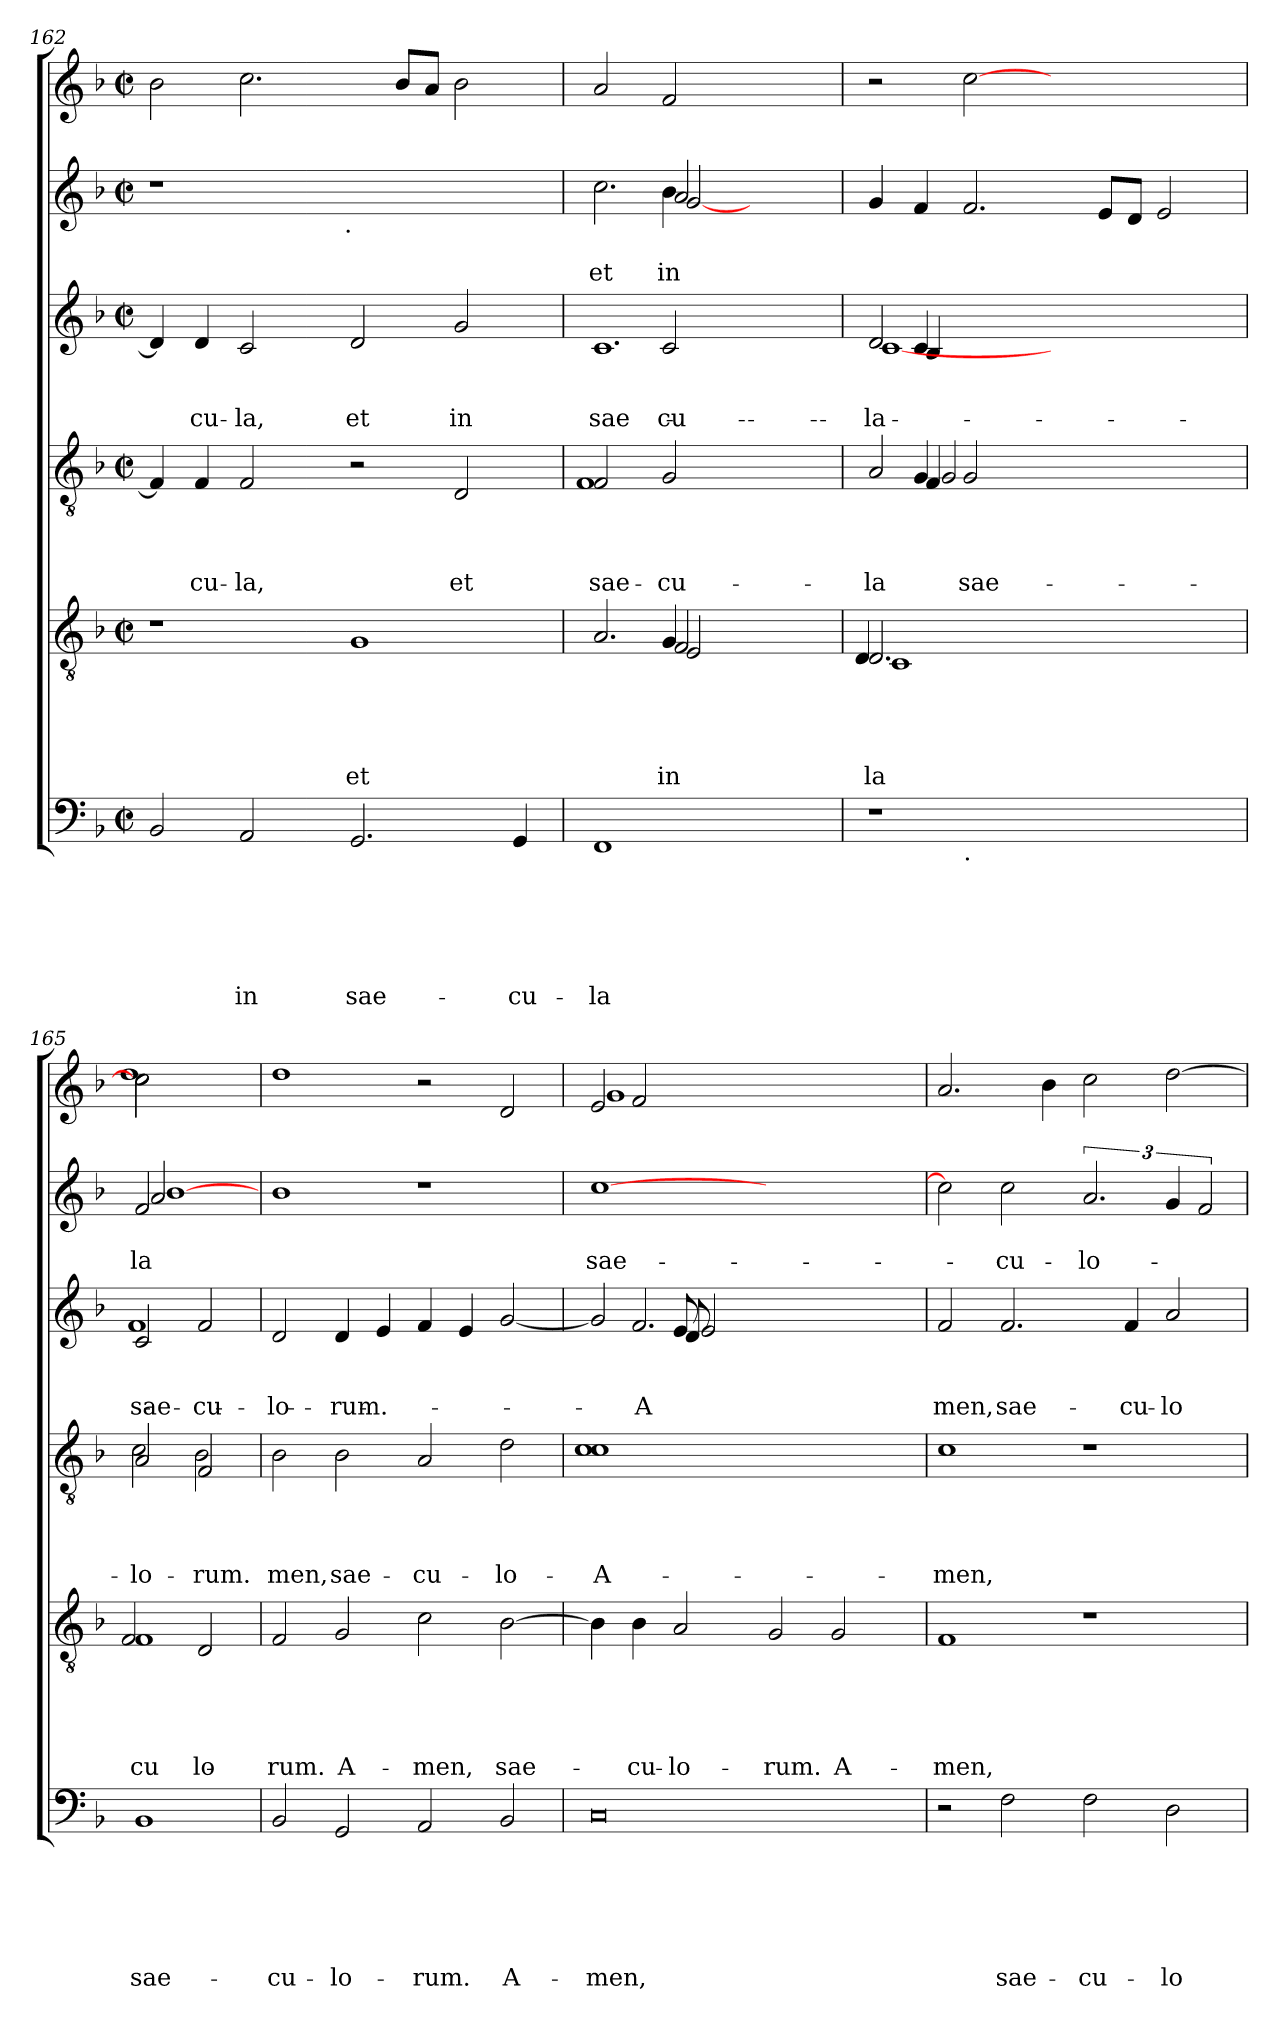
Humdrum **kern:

**kern	**text	**text	**text	**text	**text	**text	**kern	**text	**text	**text	**text	**text	**kern	**text	**text	**text	**text	**kern	**text	**text	**text	**kern	**text	**text	**kern
*part6	*part6	*part6	*part6	*part6	*part6	*part6	*part5	*part5	*part5	*part5	*part5	*part5	*part4	*part4	*part4	*part4	*part4	*part3	*part3	*part3	*part3	*part2	*part2	*part2	*part1
*staff6	*staff6	*staff6	*staff6	*staff6	*staff6	*staff6	*staff5	*staff5	*staff5	*staff5	*staff5	*staff5	*staff4	*staff4	*staff4	*staff4	*staff4	*staff3	*staff3	*staff3	*staff3	*staff2	*staff2	*staff2	*staff1
*clefF4	*	*	*	*	*	*	*clefGv2	*	*	*	*	*	*clefGv2	*	*	*	*	*clefG2	*	*	*	*clefG2	*	*	*clefG2
*k[b-]	*	*	*	*	*	*	*k[b-]	*	*	*	*	*	*k[b-]	*	*	*	*	*k[b-]	*	*	*	*k[b-]	*	*	*k[b-]
*F:	*	*	*	*	*	*	*F:	*	*	*	*	*	*F:	*	*	*	*	*F:	*	*	*	*F:	*	*	*F:
*M2/2	*	*	*	*	*	*	*M2/2	*	*	*	*	*	*M2/2	*	*	*	*	*M2/2	*	*	*	*M2/2	*	*	*M2/2
*met(c|)	*	*	*	*	*	*	*met(c|)	*	*	*	*	*	*met(c|)	*	*	*	*	*met(c|)	*	*	*	*met(c|)	*	*	*met(c|)
=162	=162	=162	=162	=162	=162	=162	=162	=162	=162	=162	=162	=162	=162	=162	=162	=162	=162	=162	=162	=162	=162	=162	=162	=162	=162
*	*	*	*	*	*	*	*	*	*	*	*	*	*	*	*	*	*	*	*	*	*	*^	*	*	*
2BB-/	.	.	.	.	.	.	1r	.	.	.	.	.	4F/]	.	.	.	.	4d/]	.	.	.	1r	3%2ryy	.	.	2b-\
!	!	!	!	!	!	!	!	!	!	!	!	!	!	!	!	!	!LO:LY:b	!	!	!	!LO:LY:b	!	!	!	!	!
.	.	.	.	.	.	.	.	.	.	.	.	.	4F/	.	.	.	-cu-	4d/	.	.	-cu-	.	.	.	.	.
!	!	!	!	!	!	!LO:LY:b	!	!	!	!	!	!	!	!	!	!	!LO:LY:b	!	!	!	!LO:LY:b	!	!	!	!	!
2AA/	.	.	.	.	.	in	.	.	.	.	.	.	2F/	.	.	.	-la,	2c/	.	.	-la,	.	.	.	.	2.cc\
.	.	.	.	.	.	.	.	.	.	.	.	.	.	.	.	.	.	.	.	.	.	.	6ryy	.	.	.
.	.	.	.	.	.	.	.	.	.	.	.	.	.	.	.	.	.	.	.	.	.	.	12...ryy	.	.	.
!	!	!	!	!	!	!	!	!	!	!	!	!	!	!	!	!	!	!	!	!	!	!	!LO:TX:b:t=.	!	!	!
.	.	.	.	.	.	.	.	.	.	.	.	.	.	.	.	.	.	.	.	.	.	.	3%2ryy	.	.	.
!	!	!	!	!	!	!LO:LY:b	!	!	!	!	!	!LO:LY:b	!	!	!	!	!	!	!	!	!LO:LY:b	!	!	!	!	!
2.GG/	.	.	.	.	.	sae-	1G	.	.	.	.	et	2r	.	.	.	.	2d/	.	.	et	1ryy	.	.	.	.
.	.	.	.	.	.	.	.	.	.	.	.	.	.	.	.	.	.	.	.	.	.	.	.	.	.	8b-/L
.	.	.	.	.	.	.	.	.	.	.	.	.	.	.	.	.	.	.	.	.	.	.	.	.	.	8a/J
!	!	!	!	!	!	!	!	!	!	!	!	!	!	!	!	!	!LO:LY:b	!	!	!	!LO:LY:b	!	!	!	!	!
.	.	.	.	.	.	.	.	.	.	.	.	.	2D/	.	.	.	et	2g/	.	.	in	.	.	.	.	2b-\
.	.	.	.	.	.	.	.	.	.	.	.	.	.	.	.	.	.	.	.	.	.	.	3ryy	.	.	.
!	!	!	!	!	!	!LO:LY:b	!	!	!	!	!	!	!	!	!	!	!	!	!	!	!	!	!	!	!	!
4GG/	.	.	.	.	.	-cu-	.	.	.	.	.	.	.	.	.	.	.	.	.	.	.	.	.	.	.	.
.	.	.	.	.	.	.	.	.	.	.	.	.	.	.	.	.	.	.	.	.	.	.	96ryy	.	.	.
=163	=163	=163	=163	=163	=163	=163	=163	=163	=163	=163	=163	=163	=163	=163	=163	=163	=163	=163	=163	=163	=163	=163	=163	=163	=163	=163
!	!	!	!	!	!	!LO:LY:b	!	!	!	!	!	!	!	!	!	!	!LO:LY:b	!	!	!	!	!	!	!	!	!
*	*	*	*	*	*	*	*^	*	*	*	*	*	*^	*	*	*	*	*	*	*	*	*	*	*	*	*
*	*	*	*	*	*	*	*	*^	*	*	*	*	*	*	*	*	*	*	*	*	*	*	*	*	*	*	*	*
*	*	*	*	*	*	*	*	*	*^	*	*	*	*	*	*	*	*	*	*	*	*	*	*	*	*	*	*	*	*
!	!	!	!	!	!	!	!	!	!	!	!	!	!	!	!	!	!	!	!	!	!LO:LY:b	!	!	!	!LO:LY:b	!	!	!	!LO:LY:b	!
*	*	*	*	*	*	*	*	*	*	*	*	*	*	*	*	*	*	*	*	*	*	*^	*	*	*	*^	*^	*	*	*
1FF	.	.	.	.	.	-la	2.A/	2ryy	2ryy	2ryy	.	.	.	.	.	2F/	1F	.	.	.	-sae-	1.c	2ryy	.	.	sae-	2.cc\	2ryy	2ryy	2ryy	.	et	2a/
!	!	!	!	!	!	!	!	!	!	!	!	!	!	!	!LO:LY:b	!	!	!	!	!	!LO:LY:b	!	!	!	!	!LO:LY:b	!	!	!	!	!	!LO:LY:b	!
.	.	.	.	.	.	.	.	4G/	2F/	2E/	.	.	.	.	in	2G/	.	.	.	.	cu-	.	2c/	.	.	-cu-	.	4b-\	2a/	[<2g/	.	in	2f/
.	.	.	.	.	.	.	2ryy	2ryy	.	.	.	.	.	.	.	.	.	.	.	.	.	.	.	.	.	.	2ryy	2ryy	.	.	.	.	.
2ryy	.	.	.	.	.	.	.	.	2ryy	2ryy	.	.	.	.	.	2ryy	2ryy	.	.	.	.	.	2ryy	.	.	.	.	.	2ryy	2ryy	.	.	2ryy
.	.	.	.	.	.	.	4ryy	4ryy	.	.	.	.	.	.	.	.	.	.	.	.	.	.	.	.	.	.	4ryy	4ryy	.	.	.	.	.
*	*	*	*	*	*	*	*	*v	*v	*v	*	*	*	*	*	*	*	*	*	*	*	*v	*v	*	*	*	*	*v	*v	*v	*	*	*
*	*	*	*	*	*	*	*	*	*	*	*	*	*	*v	*v	*	*	*	*	*	*	*	*	*	*	*	*	*
=164	=164	=164	=164	=164	=164	=164	=164	=164	=164	=164	=164	=164	=164	=164	=164	=164	=164	=164	=164	=164	=164	=164	=164	=164	=164	=164	=164
!	!	!	!	!	!	!	!	!	!	!	!	!	!LO:LY:b	!	!	!	!	!	!	!	!	!	!	!	!	!	!
!	!	!	!	!	!	!	!	!	!	!	!	!	!LO:LY:b	!	!	!	!	!	!	!	!	!	!	!	!	!	!
*	*	*	*	*	*	*	*	*^	*	*	*	*	*	*	*	*	*	*	*	*	*	*	*	*	*	*	*
!	!	!	!	!	!	!	!	!	!	!	!	!	!	!LO:LY:b:rj	!	!	!	!	!LO:LY:b	!	!	!	!LO:LY:b	!	!	!	!	!
*^	*	*	*	*	*	*	*	*	*	*	*	*	*	*	*^	*	*	*	*	*^	*	*	*	*	*	*	*	*
*	*	*	*	*	*	*	*	*	*	*	*	*	*	*	*	*	*^	*	*	*	*	*	*^	*	*	*	*	*	*	*	*
*	*	*	*	*	*	*	*	*	*	*	*	*	*	*	*	*	*	*^	*	*	*	*	*	*	*^	*	*	*	*v	*v	*	*	*
1r	2ryy	.	.	.	.	.	.	2.D/	4D/	1C	.	.	.	.	-la	2A/	4ryy	4ryy	4ryy	.	.	.	-la	2d/	4ryy	4ryy	[>1c	.	.	-la	4g/	.	.	2r
.	.	.	.	.	.	.	.	.	1ryy	.	.	.	.	.	.	.	4G/	4F/	2G/	.	.	.	.	.	4c/	4B-/	.	.	.	.	4f/	.	.	.
!	!LO:TX:b:t=.	!	!	!	!	!	!	!	!	!	!	!	!	!	!	!	!	!	!	!	!	!	!	!	!	!	!	!	!	!	!	!	!	!
!	!	!	!	!	!	!	!	!	!	!	!	!	!	!	!	!	!	!	!	!	!	!	!LO:LY:b	!	!	!	!	!	!	!	!	!	!	!
.	1.ryy	.	.	.	.	.	.	.	.	.	.	.	.	.	.	2G/	1ryy	1ryy	.	.	.	.	sae-	1ryy	1ryy	1ryy	.	.	.	.	2.f/	.	.	[>2cc\
.	.	.	.	.	.	.	.	1ryy	.	.	.	.	.	.	.	.	.	.	1ryy	.	.	.	.	.	.	.	.	.	.	.	.	.	.	.
1ryy	.	.	.	.	.	.	.	.	.	1ryy	.	.	.	.	.	1ryy	.	.	.	.	.	.	.	.	.	.	1ryy	.	.	.	.	.	.	1ryy
.	.	.	.	.	.	.	.	.	2.ryy	.	.	.	.	.	.	.	.	.	.	.	.	.	.	.	.	.	.	.	.	.	8e/L	.	.	.
.	.	.	.	.	.	.	.	.	.	.	.	.	.	.	.	.	.	.	.	.	.	.	.	.	.	.	.	.	.	.	8d/J	.	.	.
.	.	.	.	.	.	.	.	.	.	.	.	.	.	.	.	.	2ryy	2ryy	.	.	.	.	.	2ryy	2ryy	2ryy	.	.	.	.	2e/	.	.	.
.	.	.	.	.	.	.	.	4ryy	.	.	.	.	.	.	.	.	.	.	4ryy	.	.	.	.	.	.	.	.	.	.	.	.	.	.	.
*	*	*	*	*	*	*	*	*v	*v	*v	*	*	*	*	*	*	*	*	*	*	*	*	*	*v	*v	*v	*v	*	*	*	*	*	*	*
!!LO:PB:g=z
=165	=165	=165	=165	=165	=165	=165	=165	=165	=165	=165	=165	=165	=165	=165	=165	=165	=165	=165	=165	=165	=165	=165	=165	=165	=165	=165	=165	=165	=165
!	!	!	!	!	!	!	!LO:LY:b	!	!	!	!	!	!LO:LY:b	!	!	!	!	!	!	!	!	!	!	!	!	!	!	!	!
*	*	*	*	*	*	*	*	*^	*	*	*	*	*	*	*	*	*	*	*	*	*	*	*	*	*	*	*	*	*
!	!	!	!	!	!	!	!	!	!	!	!	!	!	!LO:LY:b	!	!	!	!	!	!	!	!LO:LY:b	!	!	!	!	!	!	!	!
!	!	!	!	!	!	!	!	!	!	!	!	!	!	!	!	!	!	!	!	!	!	!LO:LY:b	!	!	!	!LO:LY:b	!	!	!LO:LY:b	!
*	*	*	*	*	*	*	*	*	*	*	*	*	*	*	*	*	*	*	*	*	*	*	*^	*	*	*	*^	*	*	*
!	!	!	!	!	!	!	!	!	!	!	!	!	!	!	!	!	!	!	!	!	!	!	!	!	!	!	!	!	!	!	!LO:LY:b:rj	!
*	*	*	*	*	*	*	*	*	*	*	*	*	*	*	*	*	*	*	*	*	*	*	*	*	*	*	*	*	*^	*	*	*
!	!	!	!	!	!	!	!	!	!	!	!	!	!	!	!	!	!	!	!	!	!	!	!	!	!	!	!	!	!	!	!	!LO:LY:b	!
*	*	*	*	*	*	*	*	*	*	*	*	*	*	*	*	*	*	*	*	*	*	*	*	*	*	*	*	*	*	*	*	*	*^
*v	*v	*	*	*	*	*	*	*	*	*	*	*	*	*	*	*v	*v	*v	*	*	*	*	*	*	*	*	*	*	*	*	*	*	*	*^
1BB-	.	.	.	.	.	sae-	1F	2F/	.	.	.	.	-cu-	2A/	2c\	.	.	.	-lo-	2c/	1f	.	.	-sae-	2f/	2a/	[>1b-	.	-la	2cc\]	2cc\	1dd
!	!	!	!	!	!	!	!	!	!	!	!	!	!LO:LY:b	!	!	!	!	!	!LO:LY:b	!	!	!	!	!	!	!	!	!	!	!	!	!
!	!	!	!	!	!	!	!	!	!	!	!	!	!	!	!	!	!	!	!LO:LY:b:rj	!	!	!	!	!LO:LY:b	!	!	!	!	!	!	!	!
.	.	.	.	.	.	.	.	2D/	.	.	.	.	-lo-	2F/	2B-\	.	.	.	-rum.	2f/	.	.	.	cu-	2ryy	2ryy	.	.	.	2ryy	2ryy	.
*	*	*	*	*	*	*	*	*	*	*	*	*	*	*	*	*	*	*	*	*v	*v	*	*	*	*	*	*	*	*	*	*v	*v
*	*	*	*	*	*	*	*	*	*	*	*	*	*	*	*	*	*	*	*	*	*	*	*	*	*v	*v	*	*	*	*
=166	=166	=166	=166	=166	=166	=166	=166	=166	=166	=166	=166	=166	=166	=166	=166	=166	=166	=166	=166	=166	=166	=166	=166	=166	=166	=166	=166	=166	=166
!	!	!	!	!	!	!LO:LY:b	!	!	!	!	!	!	!LO:LY:b	!	!	!	!	!	!LO:LY:b	!	!	!	!LO:LY:b	!	!	!	!	!	!
*	*	*	*	*	*	*	*v	*v	*	*	*	*	*	*	*	*	*	*	*	*	*	*	*	*v	*v	*	*	*v	*v
*	*	*	*	*	*	*	*	*	*	*	*	*	*v	*v	*	*	*	*	*	*	*	*	*	*	*	*
2BB-/	.	.	.	.	.	-cu-	2F/	.	.	.	.	-rum.	2B-\	.	.	.	men,	2d/	.	.	-lo-	1b-	.	.	1dd
!	!	!	!	!	!	!LO:LY:b	!	!	!	!	!	!LO:LY:b	!	!	!	!	!LO:LY:b	!	!	!	!LO:LY:b	!	!	!	!
2GG/	.	.	.	.	.	-lo-	2G/	.	.	.	.	A-	2B-\	.	.	.	sae-	4d/	.	.	-rum.	.	.	.	.
.	.	.	.	.	.	.	.	.	.	.	.	.	.	.	.	.	.	4e/	.	.	.	.	.	.	.
!	!	!	!	!	!	!LO:LY:b	!	!	!	!	!	!LO:LY:b	!	!	!	!	!LO:LY:b	!	!	!	!	!	!	!	!
2AA/	.	.	.	.	.	-rum.	2c\	.	.	.	.	-men,	2A/	.	.	.	-cu-	4f/	.	.	.	1r	.	.	2r
.	.	.	.	.	.	.	.	.	.	.	.	.	.	.	.	.	.	4e/	.	.	.	.	.	.	.
!	!	!	!	!	!	!LO:LY:b	!	!	!	!	!	!LO:LY:b	!	!	!	!	!LO:LY:b	!	!	!	!	!	!	!	!
2BB-/	.	.	.	.	.	A-	[>2B-\	.	.	.	.	sae-	2d\	.	.	.	-lo-	[<2g/	.	.	.	.	.	.	2d/
=167	=167	=167	=167	=167	=167	=167	=167	=167	=167	=167	=167	=167	=167	=167	=167	=167	=167	=167	=167	=167	=167	=167	=167	=167	=167
!	!	!	!	!	!	!LO:LY:b	!	!	!	!	!	!	!	!	!	!	!LO:LY:b	!	!	!	!	!	!	!LO:LY:b	!
*	*	*	*	*	*	*	*	*	*	*	*	*	*	*	*	*	*	*^	*	*	*	*	*	*	*^
*	*	*	*	*	*	*	*	*	*	*	*	*	*	*	*	*	*	*	*^	*	*	*	*	*	*	*	*^
*	*	*	*	*	*	*	*	*	*	*	*	*	*	*	*	*	*	*	*	*^	*	*	*	*	*	*	*	*	*
0C	.	.	.	.	.	-men,	4B-\]	.	.	.	.	.	1c 1c	.	.	.	A-	2g/]	4ryy	2ryy	2ryy	.	.	.	[>1cc	.	sae-	2e/	4ryy	1g
!	!	!	!	!	!	!	!	!	!	!	!	!LO:LY:b	!	!	!	!	!	!	!	!	!	!	!	!LO:LY:b	!	!	!	!	!	!
.	.	.	.	.	.	.	4B-\	.	.	.	.	-cu-	.	.	.	.	.	.	2.f/	.	.	.	.	A-	.	.	.	.	2f/	.
!	!	!	!	!	!	!	!	!	!	!	!	!LO:LY:b	!	!	!	!	!	!	!	!	!	!	!	!	!	!	!	!	!	!
.	.	.	.	.	.	.	2A/	.	.	.	.	-lo-	.	.	.	.	.	8e/	.	8d/	2e/	.	.	.	.	.	.	1ryy	.	.
.	.	.	.	.	.	.	.	.	.	.	.	.	.	.	.	.	.	1ryy	.	1ryy	.	.	.	.	.	.	.	.	.	.
.	.	.	.	.	.	.	.	.	.	.	.	.	.	.	.	.	.	.	.	.	.	.	.	.	.	.	.	.	1ryy	.
!	!	!	!	!	!	!	!	!	!	!	!	!LO:LY:b	!	!	!	!	!	!	!	!	!	!	!	!	!	!	!	!	!	!
.	.	.	.	.	.	.	2G/	.	.	.	.	-rum.	1ryy	.	.	.	.	.	1ryy	.	1ryy	.	.	.	1ryy	.	.	.	.	1ryy
!	!	!	!	!	!	!	!	!	!	!	!	!LO:LY:b	!	!	!	!	!	!	!	!	!	!	!	!	!	!	!	!	!	!
.	.	.	.	.	.	.	2G/	.	.	.	.	A-	.	.	.	.	.	.	.	.	.	.	.	.	.	.	.	2ryy	.	.
.	.	.	.	.	.	.	.	.	.	.	.	.	.	.	.	.	.	4.ryy	.	4.ryy	.	.	.	.	.	.	.	.	.	.
.	.	.	.	.	.	.	.	.	.	.	.	.	.	.	.	.	.	.	.	.	.	.	.	.	.	.	.	.	4ryy	.
*	*	*	*	*	*	*	*	*	*	*	*	*	*	*	*	*	*	*v	*v	*v	*v	*	*	*	*	*	*	*	*v	*v
=168	=168	=168	=168	=168	=168	=168	=168	=168	=168	=168	=168	=168	=168	=168	=168	=168	=168	=168	=168	=168	=168	=168	=168	=168	=168	=168
!	!	!	!	!	!	!	!	!	!	!	!	!LO:LY:b	!	!	!	!	!LO:LY:b	!	!	!	!LO:LY:b	!	!	!	!	!
*	*	*	*	*	*	*	*	*	*	*	*	*	*	*	*	*	*	*	*	*	*	*	*	*	*v	*v
2r	.	.	.	.	.	.	1F	.	.	.	.	-men,	1c	.	.	.	-men,	2f/	.	.	-men,	2cc\]	.	.	2.a/
!	!	!	!	!	!	!LO:LY:b	!	!	!	!	!	!	!	!	!	!	!	!	!	!	!LO:LY:b	!	!	!LO:LY:b	!
2F\	.	.	.	.	.	sae-	.	.	.	.	.	.	.	.	.	.	.	2.f/	.	.	sae-	2cc\	.	-cu-	.
.	.	.	.	.	.	.	.	.	.	.	.	.	.	.	.	.	.	.	.	.	.	.	.	.	4b-\
!	!	!	!	!	!	!LO:LY:b	!	!	!	!	!	!	!	!	!	!	!	!	!	!	!	!	!	!LO:LY:b	!
2F\	.	.	.	.	.	-cu-	1r	.	.	.	.	.	1r	.	.	.	.	.	.	.	.	3.a/	.	-lo-	2cc\
!	!	!	!	!	!	!	!	!	!	!	!	!	!	!	!	!	!	!	!	!	!LO:LY:b	!	!	!	!
.	.	.	.	.	.	.	.	.	.	.	.	.	.	.	.	.	.	4f/	.	.	-cu-	.	.	.	.
!	!	!	!	!	!	!LO:LY:b	!	!	!	!	!	!	!	!	!	!	!	!	!	!	!LO:LY:b:rj	!	!	!	!
2D\	.	.	.	.	.	-lo-	.	.	.	.	.	.	.	.	.	.	.	2a/	.	.	-lo-	6g/	.	.	[>2dd\
.	.	.	.	.	.	.	.	.	.	.	.	.	.	.	.	.	.	.	.	.	.	3f/	.	.	.
=	=	=	=	=	=	=	=	=	=	=	=	=	=	=	=	=	=	=	=	=	=	=	=	=	=
*-	*-	*-	*-	*-	*-	*-	*-	*-	*-	*-	*-	*-	*-	*-	*-	*-	*-	*-	*-	*-	*-	*-	*-	*-	*-
